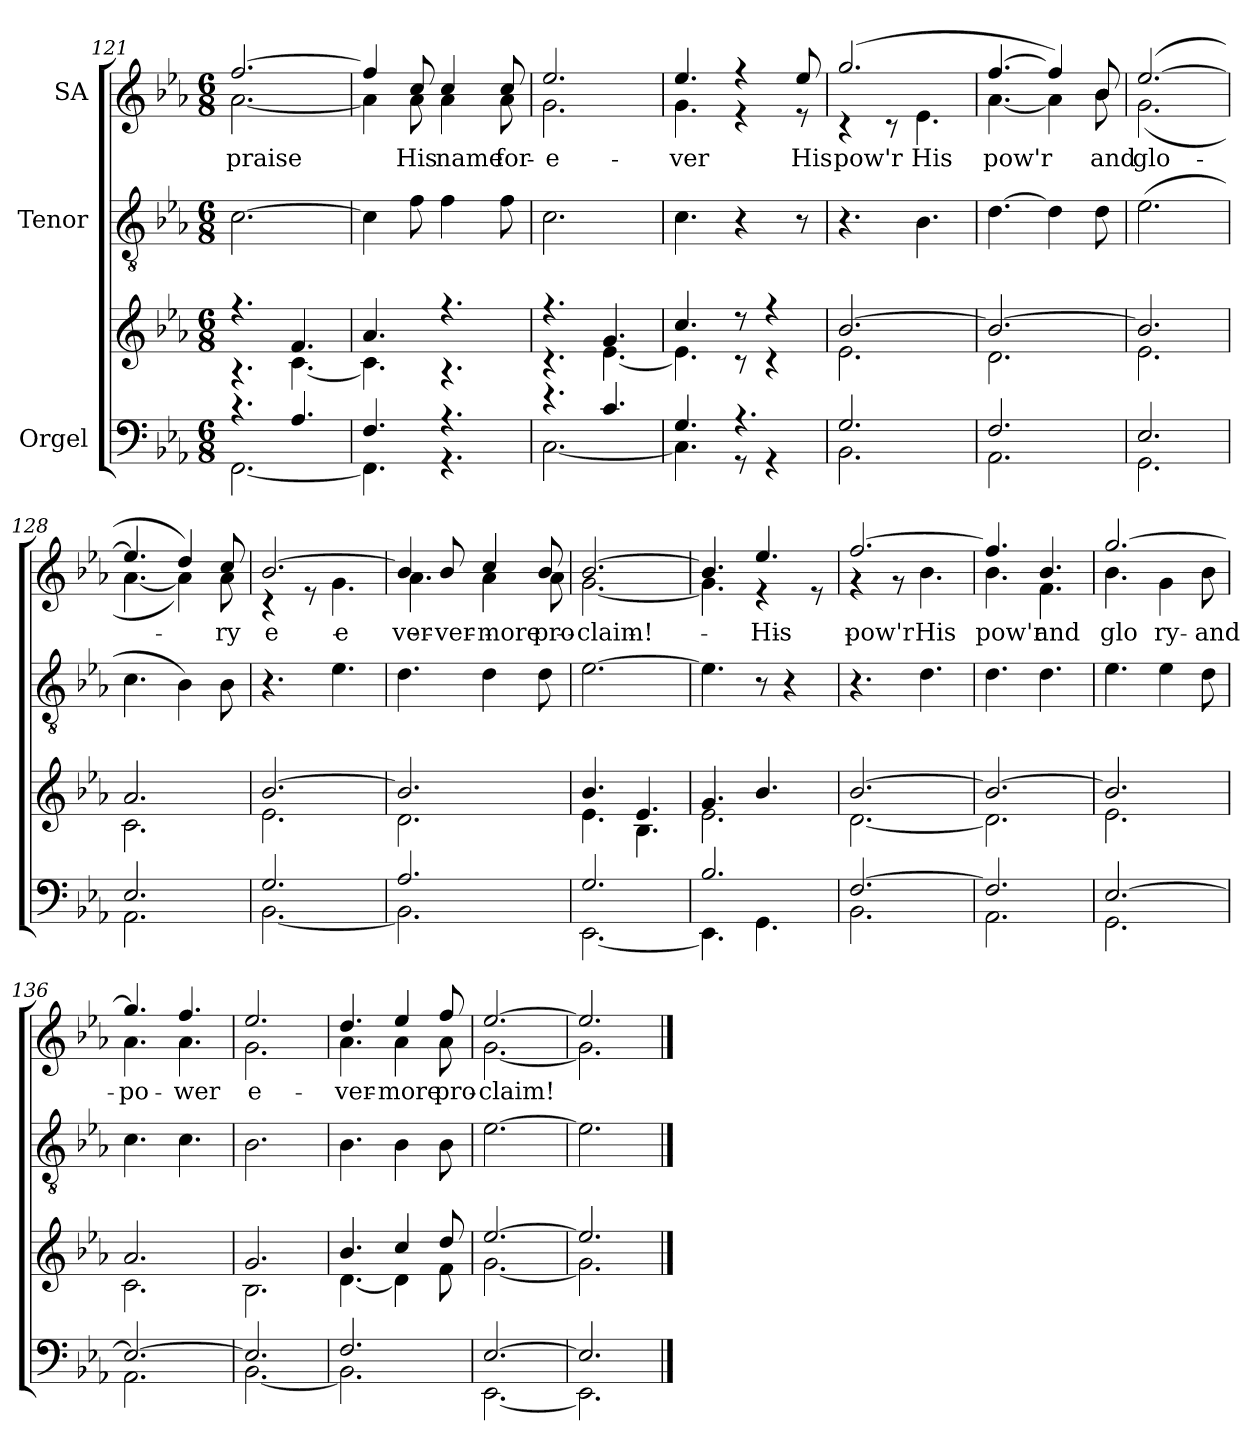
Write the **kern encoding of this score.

**kern	**kern	**kern	**kern	**text
*part3	*part3	*part2	*part1	*part1
*staff4	*staff3	*staff2	*staff1	*staff1
*I"Orgel	*	*I"Tenor	*I"SA	*
*clefF4	*clefG2	*clefGv2	*clefG2	*
*k[b-e-a-]	*k[b-e-a-]	*k[b-e-a-]	*k[b-e-a-]	*
*M6/8	*M6/8	*M6/8	*M6/8	*
=121	=121	=121	=121	=121
*^	*^	*	*	*
!	!	!	!	!	!	!LO:LY:b
*	*	*	*	*	*^	*
!	!	!	!	!	!	!	!LO:LY:b
4.r	[2.FF\	4.r	4.r	[2.c\	[2.ff/	[2.a-\	praise
4.A-/	.	4.f/	[4.c\	.	.	.	.
=122	=122	=122	=122	=122	=122	=122	=122
4.F/	4.FF\]	4.a-/	4.c\]	4c\]	4ff/]	4a-\]	.
!	!	!	!	!	!	!	!LO:LY:b
!	!	!	!	!	!	!	!LO:LY:b
.	.	.	.	8f\	8cc/	8a-\	His
!	!	!	!	!	!	!	!LO:LY:b
!	!	!	!	!	!	!	!LO:LY:b
4.r	4.r	4.r	4.r	4f\	4cc/	4a-\	name
!	!	!	!	!	!	!	!LO:LY:b
!	!	!	!	!	!	!	!LO:LY:b
.	.	.	.	8f\	8cc/	8a-\	for-
=123	=123	=123	=123	=123	=123	=123	=123
!	!	!	!	!	!	!	!LO:LY:b
!	!	!	!	!	!	!	!LO:LY:b
4.r	[2.C\	4.r	4.r	2.c\	2.ee-/	2.g\	-e-
4.c/	.	4.g/	[4.e-\	.	.	.	.
=124	=124	=124	=124	=124	=124	=124	=124
!	!	!	!	!	!	!	!LO:LY:b
!	!	!	!	!	!	!	!LO:LY:b
4.G/	4.C\]	4.cc/	4.e-\]	4.c\	4.ee-/	4.g\	-ver
4.r	8r	8r	8r	4r	4r	4r	.
.	4r	4r	4r	.	.	.	.
!	!	!	!	!	!	!	!LO:LY:b
.	.	.	.	8r	8ee-/	8r	His
=125	=125	=125	=125	=125	=125	=125	=125
!	!	!	!	!	!	!	!LO:LY:b
2.G/	2.BB-\	[2.b-/	2.e-\	4.r	(>2.gg/	4r	pow'r
.	.	.	.	.	.	8r	.
!	!	!	!	!	!	!	!LO:LY:b
.	.	.	.	4.B-\	.	4.e-\	His
=126	=126	=126	=126	=126	=126	=126	=126
!	!	!	!	!	!	!	!LO:LY:b
2.F/	2.AA-\	2.b-/_	2.d\	[4.d\	[4.ff/	[4.a-\	pow'r
.	.	.	.	4d\]	4ff/])	4a-\]	.
!	!	!	!	!	!	!	!LO:LY:b
!	!	!	!	!	!	!	!LO:LY:b
.	.	.	.	8d\	8b-/	8b-\	and
=127	=127	=127	=127	=127	=127	=127	=127
!	!	!	!	!	!	!	!LO:LY:b
!	!	!	!	!	!	!	!LO:LY:b
2.E-/	2.GG\	2.b-/]	2.e-\	(>2.e-\	(>[2.ee-/	(<2.g\	glo-
!!LO:PB:g=z	!!
=128	=128	=128	=128	=128	=128	=128	=128
2.E-/	2.AA-\	2.a-/	2.c\	4.c\	4.ee-/]	[4.a-\	.
.	.	.	.	4B-\)	4dd/)	4a-\])	.
!	!	!	!	!	!	!	!LO:LY:b
!	!	!	!	!	!	!	!LO:LY:b
.	.	.	.	8B-\	8cc/	8a-\	-ry
=129	=129	=129	=129	=129	=129	=129	=129
!	!	!	!	!	!	!	!LO:LY:b
2.G/	[2.BB-\	[2.b-/	2.e-\	4.r	[2.b-/	4r	e-
.	.	.	.	.	.	8r	.
!	!	!	!	!	!	!	!LO:LY:b
.	.	.	.	4.e-\	.	4.g\	e-
=130	=130	=130	=130	=130	=130	=130	=130
!	!	!	!	!	!	!	!LO:LY:b
2.A-/	2.BB-\]	2.b-/]	2.d\	4.d\	4b-/]	4.a-\	-ver-
!	!	!	!	!	!	!	!LO:LY:b
.	.	.	.	.	8b-/	.	-ver-
!	!	!	!	!	!	!	!LO:LY:b
!	!	!	!	!	!	!	!LO:LY:b
.	.	.	.	4d\	4cc/	4a-\	-more
!	!	!	!	!	!	!	!LO:LY:b
!	!	!	!	!	!	!	!LO:LY:b
.	.	.	.	8d\	8b-/	8a-\	pro-
=131	=131	=131	=131	=131	=131	=131	=131
!	!	!	!	!	!	!	!LO:LY:b
!	!	!	!	!	!	!	!LO:LY:b
2.G/	[2.EE-\	4.b-/	4.e-\	[2.e-\	[2.b-/	[2.g\	-claim!
.	.	4.e-/	4.B-\	.	.	.	.
=132	=132	=132	=132	=132	=132	=132	=132
2.B-/	4.EE-\]	4.g/	2.e-\	4.e-\]	4.b-/]	4.g\]	.
!	!	!	!	!	!	!	!LO:LY:b
.	4.GG\	4.b-/	.	8r	4.ee-/	4r	His
.	.	.	.	4r	.	.	.
.	.	.	.	.	.	8r	.
=133	=133	=133	=133	=133	=133	=133	=133
!	!	!	!	!	!	!	!LO:LY:b
[2.F/	2.BB-\	[2.b-/	[2.d\	4.r	[2.ff/	4r	pow'r
.	.	.	.	.	.	8r	.
!	!	!	!	!	!	!	!LO:LY:b
.	.	.	.	4.d\	.	4.b-\	His
=134	=134	=134	=134	=134	=134	=134	=134
!	!	!	!	!	!	!	!LO:LY:b
2.F/]	2.AA-\	2.b-/_	2.d\]	4.d\	4.ff/]	4.b-\	pow'r
!	!	!	!	!	!	!	!LO:LY:b
!	!	!	!	!	!	!	!LO:LY:b
.	.	.	.	4.d\	4.b-/	4.f\	and
=135	=135	=135	=135	=135	=135	=135	=135
!	!	!	!	!	!	!	!LO:LY:b
!	!	!	!	!	!	!	!LO:LY:b
[2.E-/	2.GG\	2.b-/]	2.e-\	4.e-\	[2.gg/	4.b-\	glo-
!	!	!	!	!	!	!	!LO:LY:b
.	.	.	.	4e-\	.	4g\	-ry
!	!	!	!	!	!	!	!LO:LY:b
.	.	.	.	8d\	.	8b-\	and
!!LO:LB:g=z	!!
=136	=136	=136	=136	=136	=136	=136	=136
!	!	!	!	!	!	!	!LO:LY:b
2.E-/_	2.AA-\	2.a-/	2.c\	4.c\	4.gg/]	4.a-\	po-
!	!	!	!	!	!	!	!LO:LY:b
!	!	!	!	!	!	!	!LO:LY:b
.	.	.	.	4.c\	4.ff/	4.a-\	-wer
=137	=137	=137	=137	=137	=137	=137	=137
!	!	!	!	!	!	!	!LO:LY:b
!	!	!	!	!	!	!	!LO:LY:b
2.E-/]	[2.BB-\	2.g/	2.B-\	2.B-\	2.ee-/	2.g\	e-
=138	=138	=138	=138	=138	=138	=138	=138
!	!	!	!	!	!	!	!LO:LY:b
!	!	!	!	!	!	!	!LO:LY:b
2.F/	2.BB-\]	4.b-/	[4.d\	4.B-\	4.dd/	4.a-\	-ver-
!	!	!	!	!	!	!	!LO:LY:b
!	!	!	!	!	!	!	!LO:LY:b
.	.	4cc/	4d\]	4B-\	4ee-/	4a-\	-more
!	!	!	!	!	!	!	!LO:LY:b
!	!	!	!	!	!	!	!LO:LY:b
.	.	8dd/	8f\	8B-\	8ff/	8a-\	pro-
=139	=139	=139	=139	=139	=139	=139	=139
!	!	!	!	!	!	!	!LO:LY:b
!	!	!	!	!	!	!	!LO:LY:b
[2.E-/	[2.EE-\	[2.ee-/	[2.g\	[2.e-\	[2.ee-/	[2.g\	-claim!
=140	=140	=140	=140	=140	=140	=140	=140
2.E-/]	2.EE-\]	2.ee-/]	2.g\]	2.e-\]	2.ee-/]	2.g\]	.
*v	*v	*	*	*	*v	*v	*
*	*v	*v	*	*	*
==	==	==	==	==
*-	*-	*-	*-	*-
